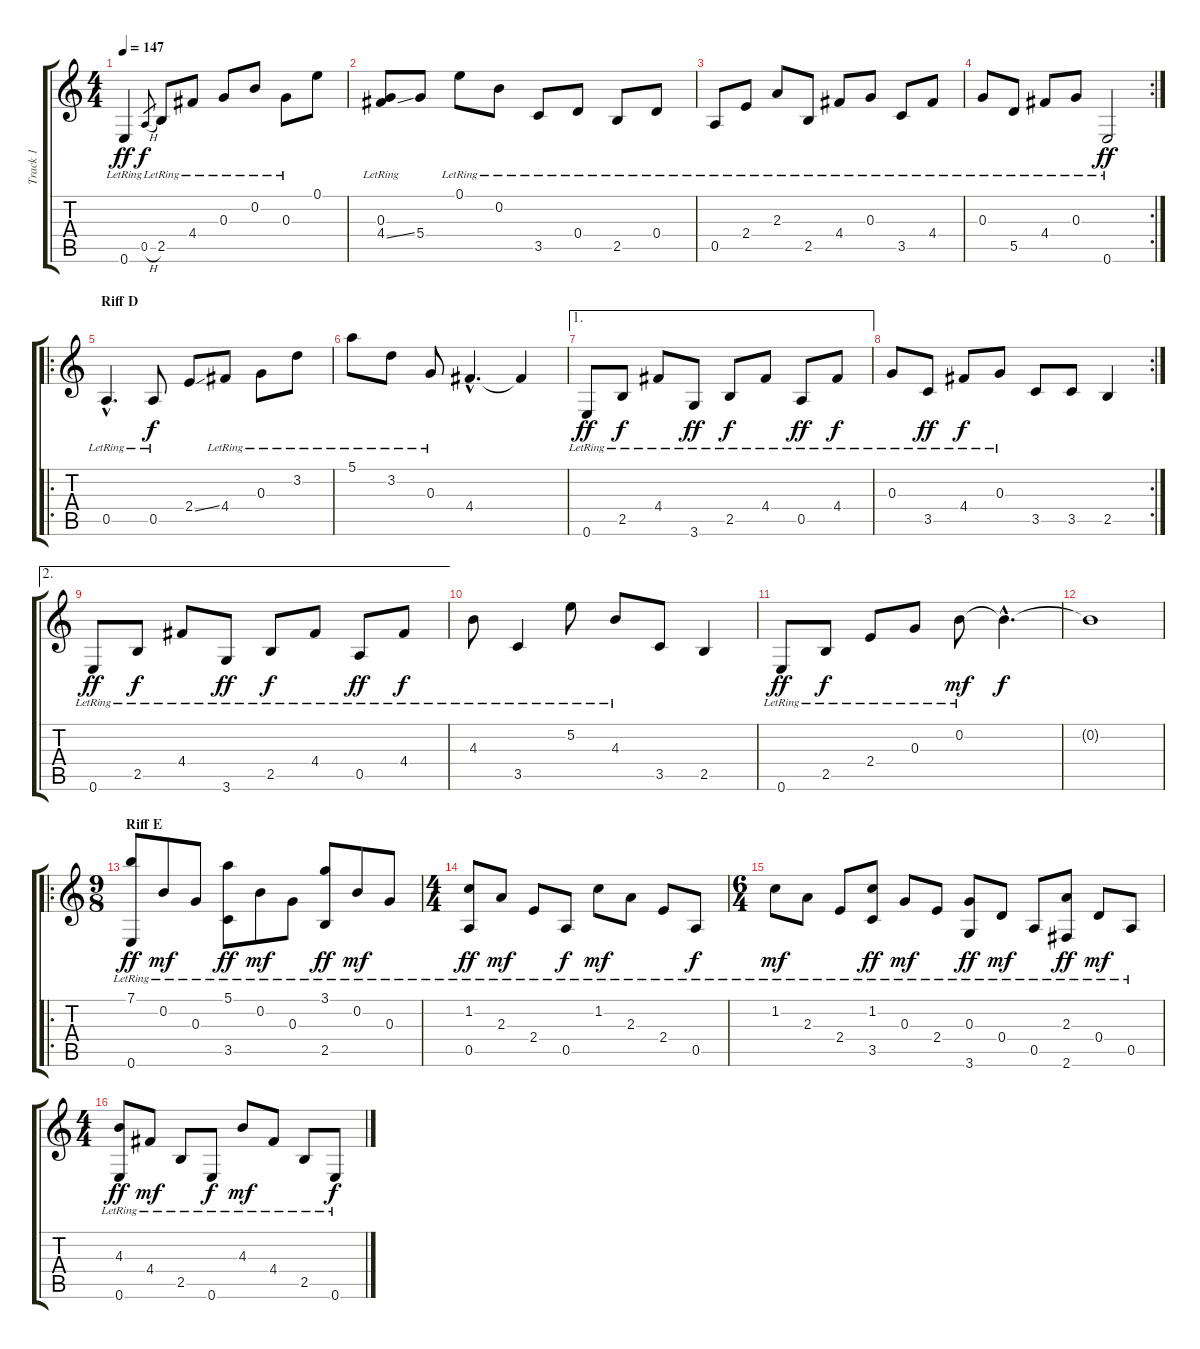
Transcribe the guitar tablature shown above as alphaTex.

\track ("Track 1" "Track 1") {instrument acousticguitarsteel}
\staff {score tabs}
\tuning (E4 B3 G3 D3 A2 E2) {hide}
\ts (4 4)
\tempo 147
\clef g2
\ks c
0.6{lr}.4{dy ff} 0.5{h}.8{gr dy f} 2.5{lr}.8 4.4{lr}.8 0.3{lr}.8 0.2{lr}.8 0.3{lr}.8 0.1.8 |
(0.3{lr} 4.4{ss}).8 5.4.8 0.1{lr}.8 0.2{lr}.8 3.5{lr}.8 0.4{lr}.8 2.5{lr}.8 0.4{lr}.8 |
0.5{lr}.8 2.4{lr}.8 2.3{lr}.8 2.5{lr}.8 4.4{lr}.8 0.3{lr}.8 3.5{lr}.8 4.4{lr}.8 |
\rc 2
0.3{lr}.8 5.5{lr}.8 4.4{lr}.8 0.3{lr}.8 0.6{lr}.2{dy ff} |
\ro
\section ("" "Riff D")
0.5{hac lr}.4{d} 0.5{lr}.8{dy f} 2.4{ss}.8 4.4{lr}.8 0.3{lr}.8 3.2{lr}.8 |
5.1{lr}.8 3.2{lr}.8 0.3{lr}.8 4.4{hac}.4{d} 4.4{t}.4 |
\ae 1
0.6{lr}.8{dy ff} 2.5{lr}.8{dy f} 4.4{lr}.8 3.6{lr}.8{dy ff} 2.5{lr}.8{dy f} 4.4{lr}.8 0.5{lr}.8{dy ff} 4.4{lr}.8{dy f} |
\rc 2
0.3{lr}.8 3.5{lr}.8{dy ff} 4.4{lr}.8{dy f} 0.3{lr}.8 3.5.8 3.5.8 2.5.4 |
\ae 2
0.6{lr}.8{dy ff} 2.5{lr}.8{dy f} 4.4{lr}.8 3.6{lr}.8{dy ff} 2.5{lr}.8{dy f} 4.4{lr}.8 0.5{lr}.8{dy ff} 4.4{lr}.8{dy f} |
4.3{lr}.8 3.5{lr}.4 5.2{lr}.8 4.3{lr}.8 3.5.8 2.5.4 |
0.6{lr}.8{dy ff} 2.5{lr}.8{dy f} 2.4{lr}.8 0.3{lr}.8 0.2{lr}.8{dy mf} 0.2{hac t}.4{d dy f} |
0.2{t}.1 |
\ro
\ts (9 8)
\section ("" "Riff E")
(7.1{lr} 0.6{lr}).8{dy ff} 0.2{lr}.8{dy mf} 0.3{lr}.8 (5.1{lr} 3.5{lr}).8{dy ff} 0.2{lr}.8{dy mf} 0.3{lr}.8 (3.1{lr} 2.5{lr}).8{dy ff} 0.2{lr}.8{dy mf} 0.3{lr}.8 |
\ts (4 4)
(1.2{lr} 0.5{lr}).8{dy ff} 2.3{lr}.8{dy mf} 2.4{lr}.8 0.5{lr}.8{dy f} 1.2{lr}.8{dy mf} 2.3{lr}.8 2.4{lr}.8 0.5{lr}.8{dy f} |
\ts (6 4)
1.2{lr}.8{dy mf} 2.3{lr}.8 2.4{lr}.8 (1.2{lr} 3.5{lr}).8{dy ff} 0.3{lr}.8{dy mf} 2.4{lr}.8 (0.3{lr} 3.6{lr}).8{dy ff} 0.4{lr}.8{dy mf} 0.5{lr}.8 (2.3{lr} 2.6{lr}).8{dy ff} 0.4{lr}.8{dy mf} 0.5{lr}.8 |
\ts (4 4)
(4.3{lr} 0.6{lr}).8{dy ff} 4.4{lr}.8{dy mf} 2.5{lr}.8 0.6{lr}.8{dy f} 4.3{lr}.8{dy mf} 4.4{lr}.8 2.5{lr}.8 0.6{lr}.8{dy f}
